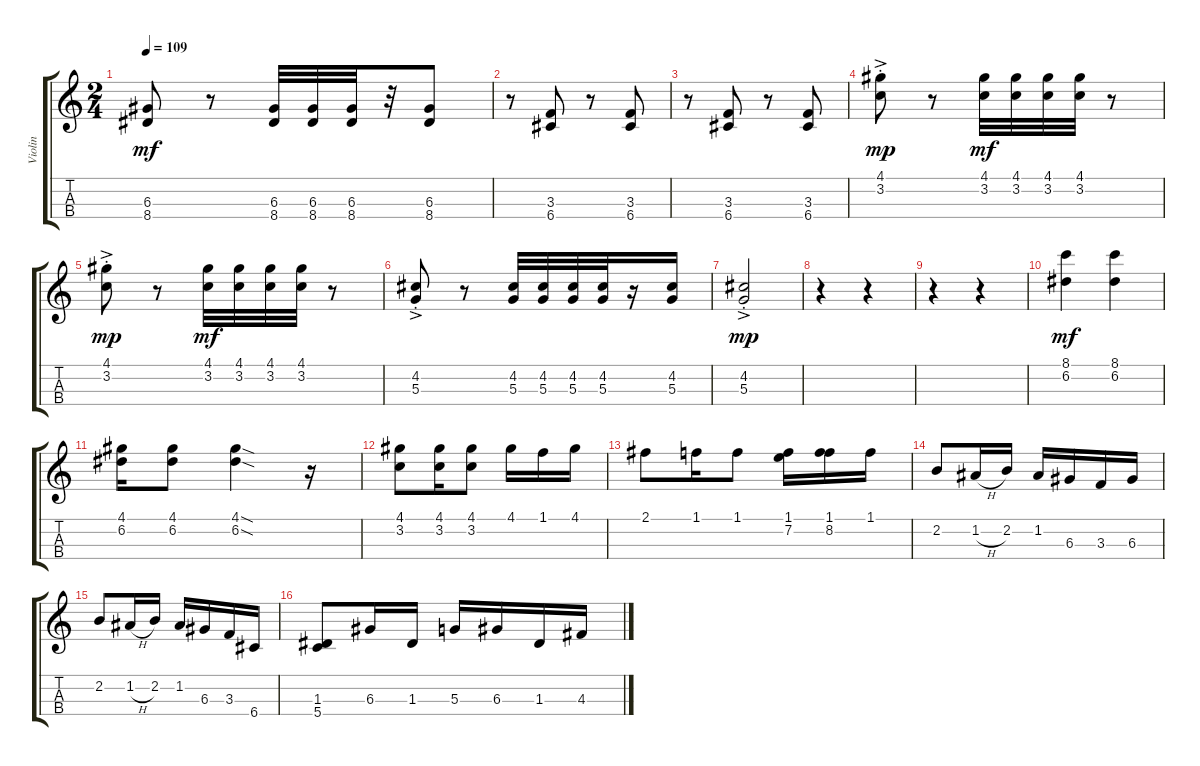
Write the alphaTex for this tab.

\track ("Violin" "Violin") {instrument violin}
\staff {score tabs}
\tuning (E5 A4 D4 G3) {hide}
\ts (2 4)
\tempo 109
\clef g2
\ks c
(6.3 8.4).8{dy mf} r.8 (6.3 8.4).32 (6.3 8.4).32 (6.3 8.4).32 r.32 (6.3 8.4).8 |
r.8 (3.3 6.4).8 r.8 (3.3 6.4).8 |
r.8 (3.3 6.4).8 r.8 (3.3 6.4).8 |
(4.1{ac st} 3.2{ac st}).8{dy mp} r.8 (4.1 3.2).32{dy mf} (4.1 3.2).32 (4.1 3.2).32 (4.1 3.2).32 r.8 |
(4.1{ac st} 3.2{ac st}).8{dy mp} r.8 (4.1 3.2).32{dy mf} (4.1 3.2).32 (4.1 3.2).32 (4.1 3.2).32 r.8 |
(4.2{ac st} 5.3).8 r.8 (4.2 5.3).32 (4.2 5.3).32 (4.2 5.3).32 (4.2 5.3).32 r.16 (4.2 5.3).16 |
(4.2{ac st} 5.3{ac st}).2{dy mp} |
r.4 r.4 |
r.4 r.4 |
(8.1 6.2).4{dy mf} (8.1 6.2).4 |
(4.1 6.2).16 (4.1 6.2).8 (4.1{sod} 6.2{sod}).4 r.16 |
(4.1 3.2).8 (4.1 3.2).16 (4.1 3.2).8 4.1.16 1.1.16 4.1.16 |
2.1.8 1.1.16 1.1.8 (1.1 7.2).16 (1.1 8.2).16 1.1.16 |
2.2.8 1.2{h}.16 2.2.16 1.2.16 6.3.16 3.3.16 6.3.16 |
2.2.8 1.2{h}.16 2.2.16 1.2.16 6.3.16 3.3.16 6.4.16 |
(1.3 5.4).8 6.3.16 1.3.16 5.3.16 6.3.16 1.3.16 4.3.16
